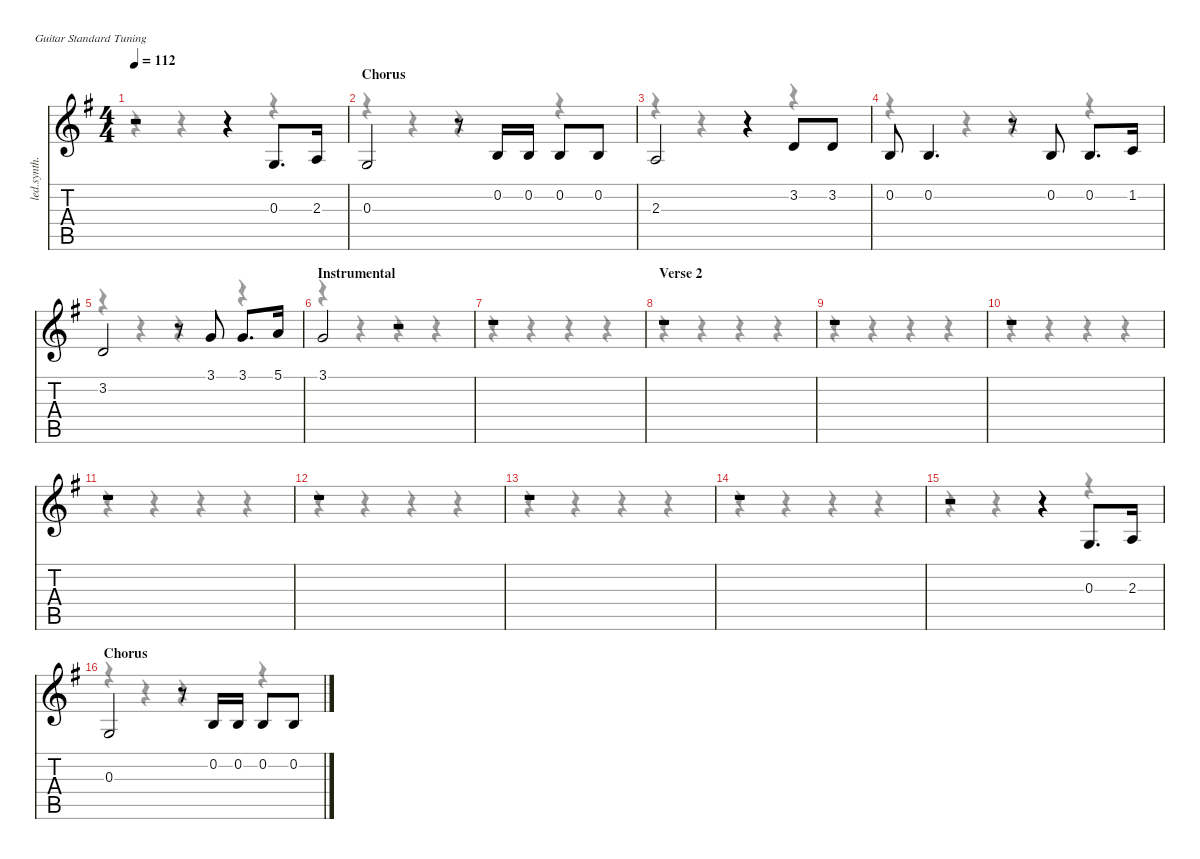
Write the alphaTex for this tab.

\defaultSystemsLayout 4
\hideDynamics
\bracketExtendMode nobrackets
\track ("Vocal 2nd" "led.synth.") {instrument lead6voice}
\staff {score tabs}
\tuning (E4 B3 G3 D3 A2 E2)
\voice
\ts (4 4)
\tempo 112
\clef g2
\ks g
r.2{dy mf} r.4 0.3{acc forcenatural}.8{d} 2.3{acc forcenatural}.16 |
\section ("" "Chorus")
0.3{acc forcenatural}.2{dy f} r.8 0.2{acc forcenatural}.16 0.2{acc forcenatural}.16 0.2{acc forcenatural}.8 0.2{acc forcenatural}.8 |
2.3{acc forcenatural}.2 r.4 3.2{acc forcenatural}.8 3.2{acc forcenatural}.8 |
0.2{acc forcenatural}.8 0.2{acc forcenatural}.4{d} r.8 0.2{acc forcenatural}.8 0.2{acc forcenatural}.8{d} 1.2{acc forcenatural}.16 |
3.2{acc forcenatural}.2 r.8 3.1{acc forcenatural}.8 3.1{acc forcenatural}.8{d} 5.1{acc forcenatural}.16 |
\section ("" "Instrumental")
3.1{acc forcenatural}.2 r.2 |
r.1 |
\section ("" "Verse 2")
r.1 |
r.1 |
r.1 |
r.1 |
r.1 |
r.1 |
r.1 |
r.2 r.4 0.3{acc forcenatural}.8{d dy mf} 2.3{acc forcenatural}.16 |
\section ("" "Chorus")
0.3{acc forcenatural}.2{dy f} r.8 0.2{acc forcenatural}.16 0.2{acc forcenatural}.16 0.2{acc forcenatural}.8 0.2{acc forcenatural}.8
\voice
\clef g2
\ottava regular
\simile none
\ks g
r.4{dy mf} r.4 r.4 r.4 |
r.4 r.4 r.4 r.4 |
r.4 r.4 r.4 r.4 |
r.4 r.4 r.4 r.4 |
r.4 r.4 r.4 r.4 |
r.4 r.4 r.4 r.4 |
r.4 r.4 r.4 r.4 |
r.4 r.4 r.4 r.4 |
r.4 r.4 r.4 r.4 |
r.4 r.4 r.4 r.4 |
r.4 r.4 r.4 r.4 |
r.4 r.4 r.4 r.4 |
r.4 r.4 r.4 r.4 |
r.4 r.4 r.4 r.4 |
r.4 r.4 r.4 r.4 |
r.4 r.4 r.4 r.4
